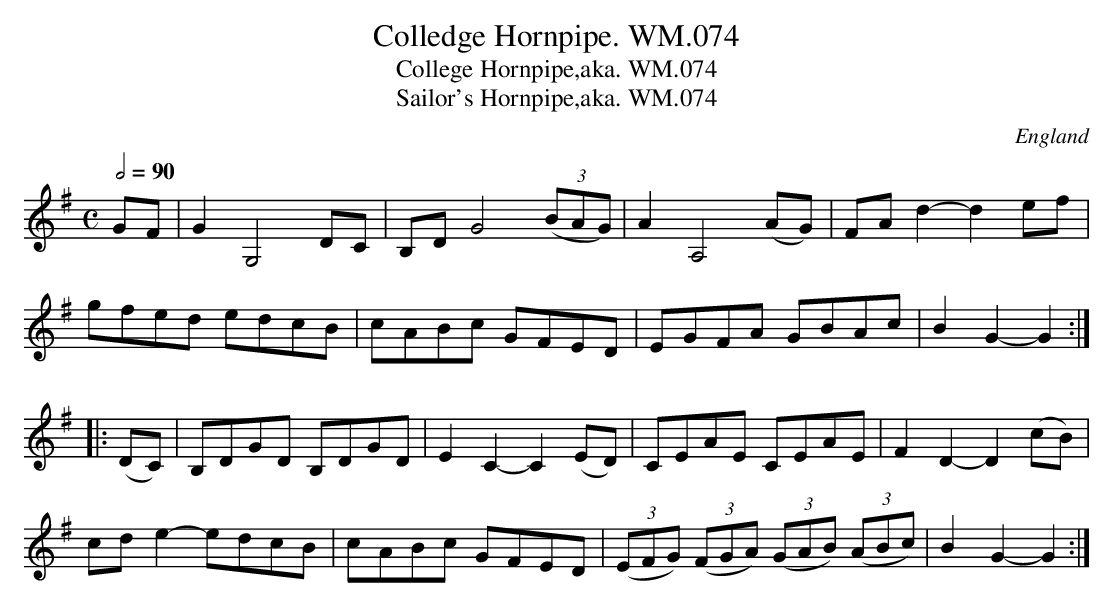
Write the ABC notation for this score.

X:1
T:Colledge Hornpipe. WM.074
T:College Hornpipe,aka. WM.074
T:Sailor's Hornpipe,aka. WM.074
L:1/8
M:C
O:England
Q:1/2=90
K:G
GF|G2G,4DC|B,DG4((3BAG)|A2A,4(AG)|FAd2-d2ef|!
gfed edcB|cABc GFED|EGFA GBAc|B2G2-G2:|!
|:(DC)|B,DGD B,DGD|E2C2-C2(ED)|CEAE CEAE|F2D2-D2(cB)|!
cde2-edcB|cABc GFED|((3EFG) ((3FGA) ((3GAB) ((3ABc)|B2G2-G2:|
